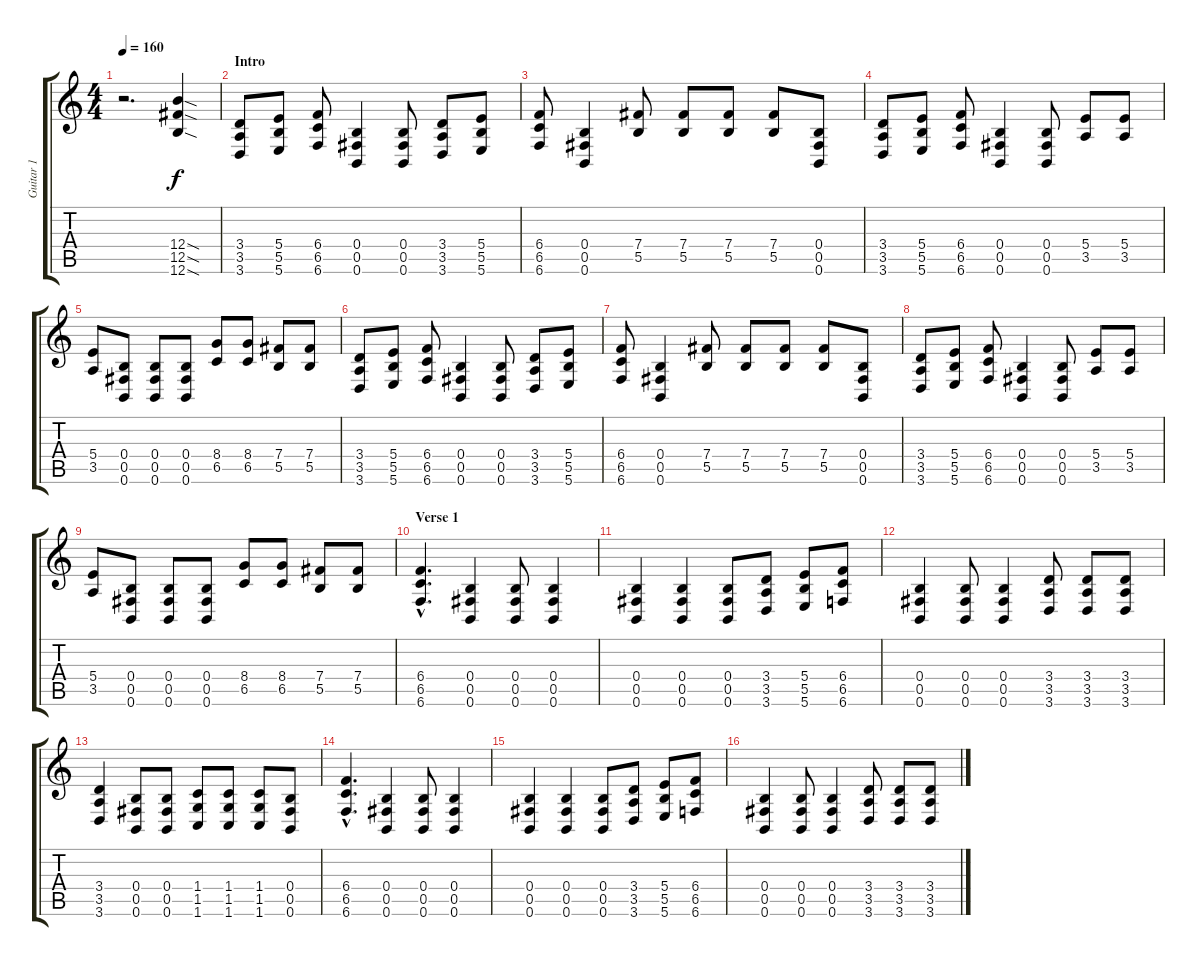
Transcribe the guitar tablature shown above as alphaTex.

\track ("Guitar 1" "Guitar 1") {instrument distortionguitar}
\staff {score tabs}
\tuning (Db4 Ab3 E3 B2 Gb2 B1) {hide}
\ts (4 4)
\tempo 160
\clef g2
\ks c
r.2{d dy f instrument distortionguitar} (12.4{sod} 12.5{sod} 12.6{sod}).4 |
\section ("" "Intro")
(3.4 3.5 3.6).8 (5.4 5.5 5.6).8 (6.4 6.5 6.6).8 (0.4 0.5 0.6).4 (0.4 0.5 0.6).8 (3.4 3.5 3.6).8 (5.4 5.5 5.6).8 |
(6.4 6.5 6.6).8 (0.4 0.5 0.6).4 (7.4 5.5).8 (7.4 5.5).8 (7.4 5.5).8 (7.4 5.5).8 (0.4 0.5 0.6).8 |
(3.4 3.5 3.6).8 (5.4 5.5 5.6).8 (6.4 6.5 6.6).8 (0.4 0.5 0.6).4 (0.4 0.5 0.6).8 (5.4 3.5).8 (5.4 3.5).8 |
(5.4 3.5).8 (0.4 0.5 0.6).8 (0.4 0.5 0.6).8 (0.4 0.5 0.6).8 (8.4 6.5).8 (8.4 6.5).8 (7.4 5.5).8 (7.4 5.5).8 |
(3.4 3.5 3.6).8 (5.4 5.5 5.6).8 (6.4 6.5 6.6).8 (0.4 0.5 0.6).4 (0.4 0.5 0.6).8 (3.4 3.5 3.6).8 (5.4 5.5 5.6).8 |
(6.4 6.5 6.6).8 (0.4 0.5 0.6).4 (7.4 5.5).8 (7.4 5.5).8 (7.4 5.5).8 (7.4 5.5).8 (0.4 0.5 0.6).8 |
(3.4 3.5 3.6).8 (5.4 5.5 5.6).8 (6.4 6.5 6.6).8 (0.4 0.5 0.6).4 (0.4 0.5 0.6).8 (5.4 3.5).8 (5.4 3.5).8 |
(5.4 3.5).8 (0.4 0.5 0.6).8 (0.4 0.5 0.6).8 (0.4 0.5 0.6).8 (8.4 6.5).8 (8.4 6.5).8 (7.4 5.5).8 (7.4 5.5).8 |
\section ("" "Verse 1")
(6.4{hac} 6.5{hac} 6.6{hac}).4{d} (0.4 0.5 0.6).4 (0.4 0.5 0.6).8 (0.4 0.5 0.6).4 |
(0.4 0.5 0.6).4 (0.4 0.5 0.6).4 (0.4 0.5 0.6).8 (3.4 3.5 3.6).8 (5.4 5.5 5.6).8 (6.4 6.5 6.6).8 |
(0.4 0.5 0.6).4 (0.4 0.5 0.6).8 (0.4 0.5 0.6).4 (3.4 3.5 3.6).8 (3.4 3.5 3.6).8 (3.4 3.5 3.6).8 |
(3.4 3.5 3.6).4 (0.4 0.5 0.6).8 (0.4 0.5 0.6).8 (1.4 1.5 1.6).8 (1.4 1.5 1.6).8 (1.4 1.5 1.6).8 (0.4 0.5 0.6).8 |
(6.4{hac} 6.5{hac} 6.6{hac}).4{d} (0.4 0.5 0.6).4 (0.4 0.5 0.6).8 (0.4 0.5 0.6).4 |
(0.4 0.5 0.6).4 (0.4 0.5 0.6).4 (0.4 0.5 0.6).8 (3.4 3.5 3.6).8 (5.4 5.5 5.6).8 (6.4 6.5 6.6).8 |
(0.4 0.5 0.6).4 (0.4 0.5 0.6).8 (0.4 0.5 0.6).4 (3.4 3.5 3.6).8 (3.4 3.5 3.6).8 (3.4 3.5 3.6).8
